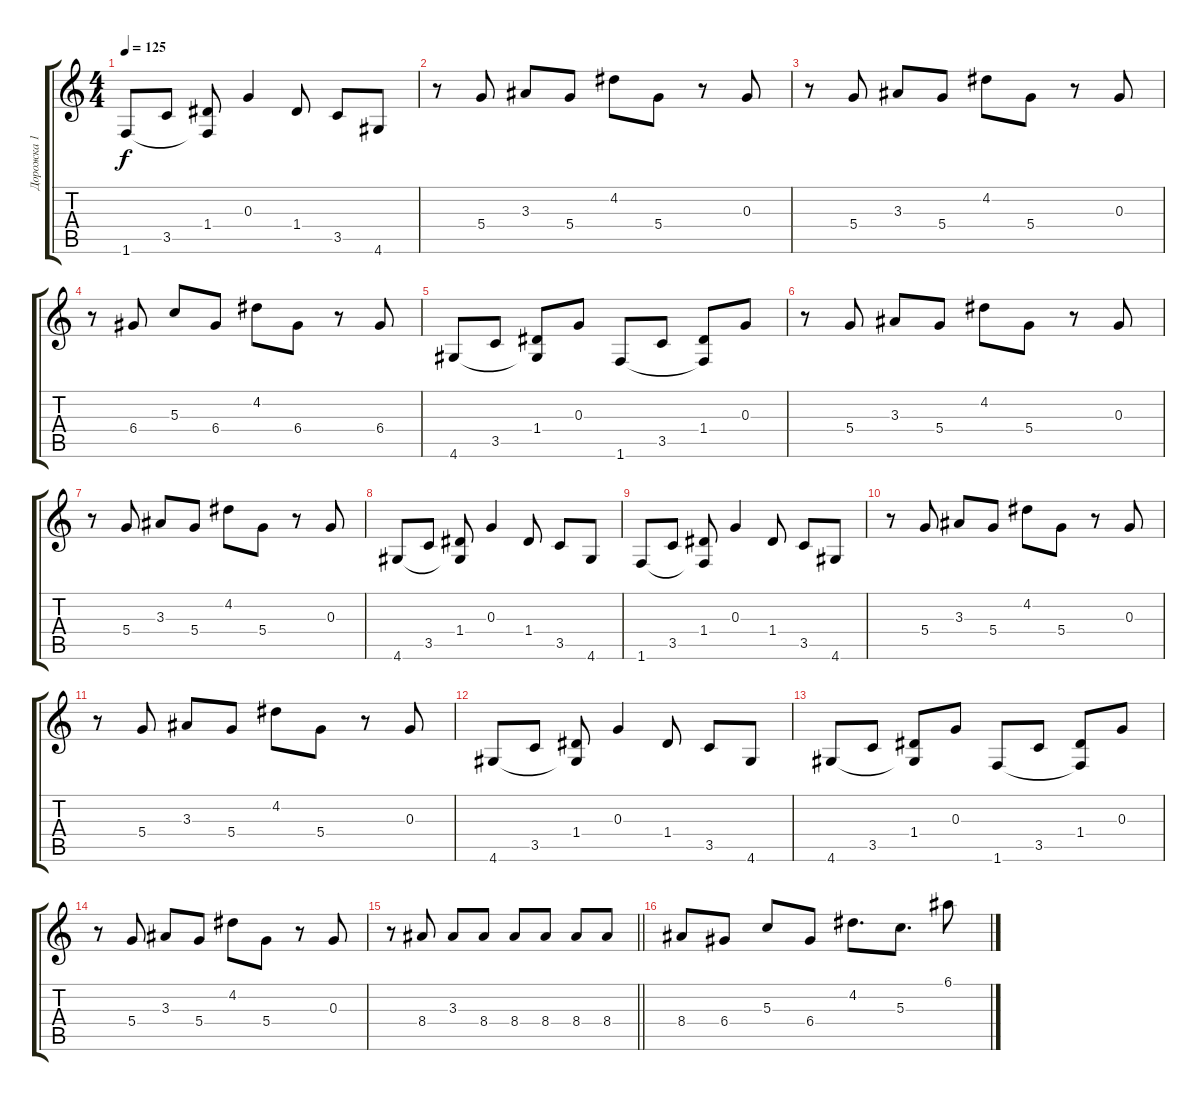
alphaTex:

\track ("Дорожка 1" "Дорожка 1") {instrument electricguitarmuted}
\staff {score tabs}
\tuning (E4 B3 G3 D3 A2 E2) {hide}
\ts (4 4)
\tempo 125
\clef g2
\ks c
1.6.8{dy f} 3.5.8 (1.4 1.6{t}).8 0.3.4 1.4.8 3.5.8 4.6.8 |
r.8 5.4.8 3.3.8 5.4.8 4.2.8 5.4.8 r.8 0.3.8 |
r.8 5.4.8 3.3.8 5.4.8 4.2.8 5.4.8 r.8 0.3.8 |
r.8 6.4.8 5.3.8 6.4.8 4.2.8 6.4.8 r.8 6.4.8 |
4.6.8 3.5.8 (1.4 4.6{t}).8 0.3.8 1.6.8 3.5.8 (1.4 1.6{t}).8 0.3.8 |
r.8 5.4.8 3.3.8 5.4.8 4.2.8 5.4.8 r.8 0.3.8 |
r.8 5.4.8 3.3.8 5.4.8 4.2.8 5.4.8 r.8 0.3.8 |
4.6.8 3.5.8 (1.4 4.6{t}).8 0.3.4 1.4.8 3.5.8 4.6.8 |
1.6.8 3.5.8 (1.4 1.6{t}).8 0.3.4 1.4.8 3.5.8 4.6.8 |
r.8 5.4.8 3.3.8 5.4.8 4.2.8 5.4.8 r.8 0.3.8 |
r.8 5.4.8 3.3.8 5.4.8 4.2.8 5.4.8 r.8 0.3.8 |
4.6.8 3.5.8 (1.4 4.6{t}).8 0.3.4 1.4.8 3.5.8 4.6.8 |
4.6.8 3.5.8 (1.4 4.6{t}).8 0.3.8 1.6.8 3.5.8 (1.4 1.6{t}).8 0.3.8 |
r.8 5.4.8 3.3.8 5.4.8 4.2.8 5.4.8 r.8 0.3.8 |
\barLineRight lightlight
r.8{instrument electricguitarmuted} 8.4.8 3.3.8 8.4.8 8.4.8 8.4.8 8.4.8 8.4.8 |
8.4.8 6.4.8 5.3.8 6.4.8 4.2.8{d} 5.3.8{d} 6.1.8
